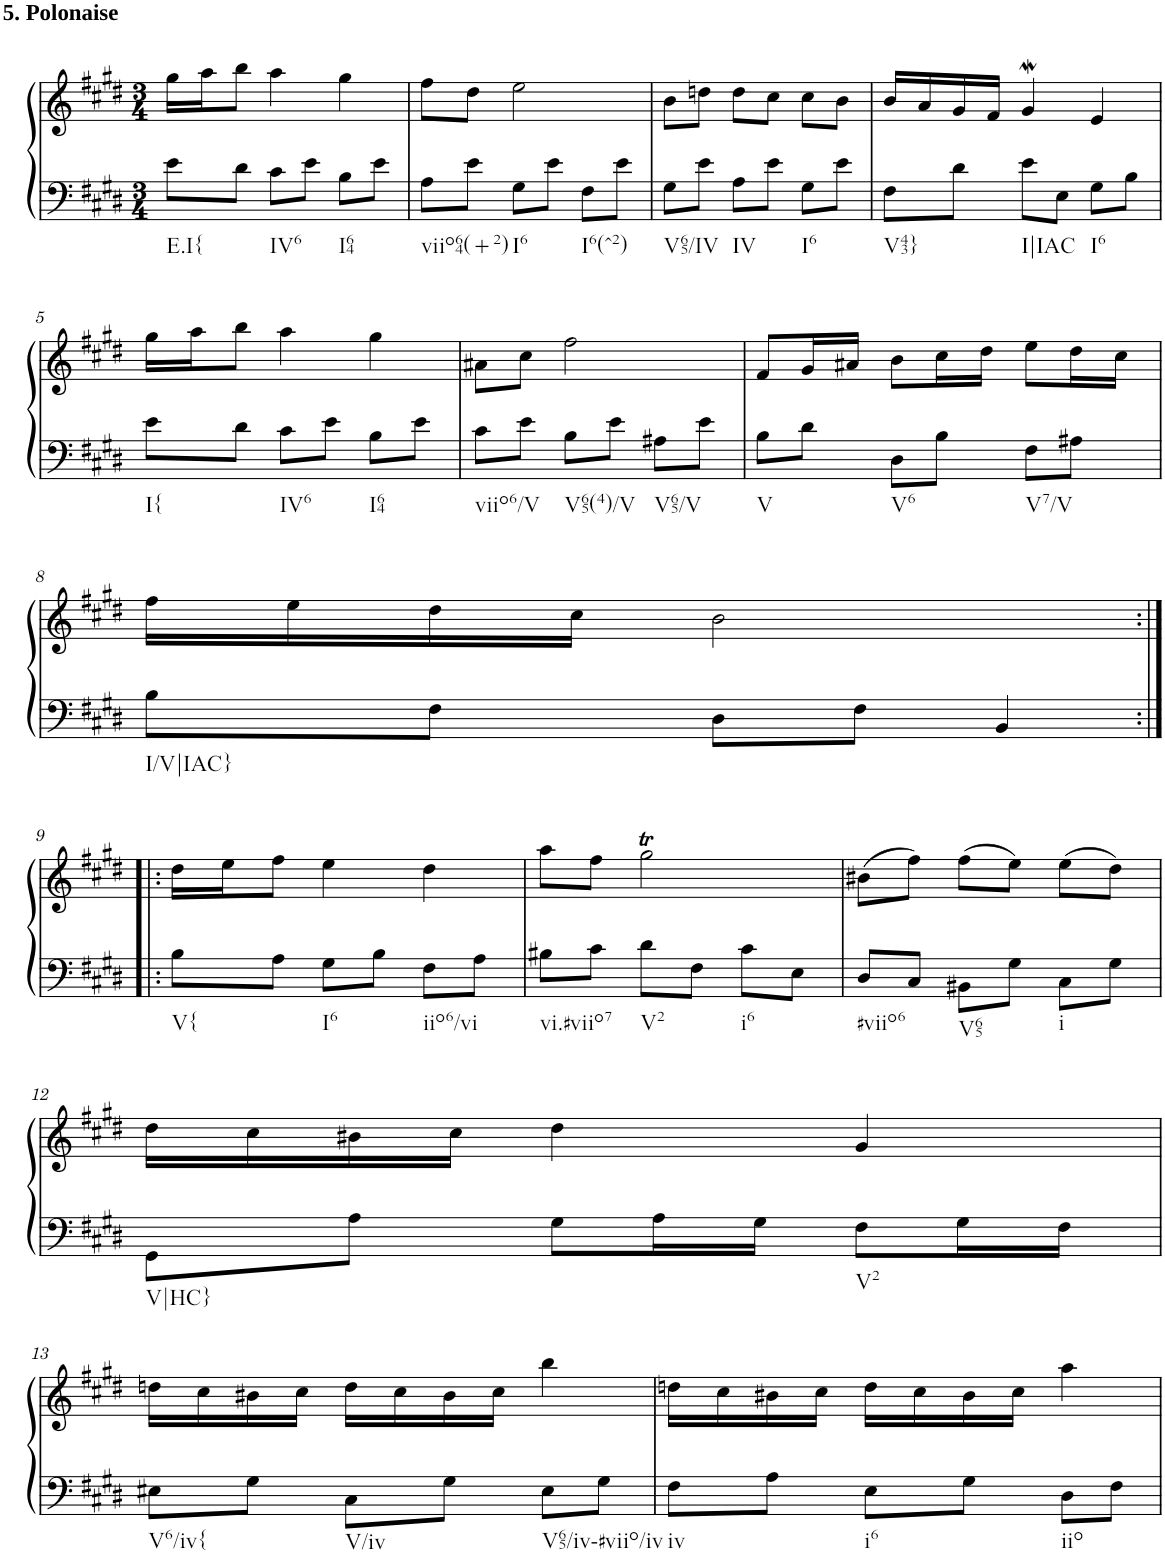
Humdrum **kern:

**kern	**kern
*part1	*part1
*staff2	*staff1
*I"Klavier linke Hand	*
*clefF4	*clefG2
*k[f#c#g#d#]	*k[f#c#g#d#]
*M3/4	*M3/4
=1	=1
!	!LO:TX:a:B:t=5. Polonaise
!LO:TX:b:t=E.I{	!
8e\L	16gg#\LL
.	16aa\J
8d#\J	8bb\J
!LO:TX:b:t=IV6	!
8c#\L	4aa\
8e\J	.
!LO:TX:b:t=I64	!
8B\L	4gg#\
8e\J	.
=2	=2
!LO:TX:b:t=viio64(+2)	!
8A\L	8ff#\L
8e\J	8dd#\J
!LO:TX:b:t=I6	!
8G#\L	2ee\
8e\J	.
!LO:TX:b:t=I6(^2)	!
8F#\L	.
8e\J	.
=3	=3
!LO:TX:b:t=V65/IV	!
8G#\L	8b\L
8e\J	8ddn\J
!LO:TX:b:t=IV	!
8A\L	8dd\L
8e\J	8cc#\J
!LO:TX:b:t=I6	!
8G#\L	8cc#\L
8e\J	8b\J
=4	=4
!LO:TX:b:t=V43}	!
8F#\L	16b/LL
.	16a/
8d#\J	16g#/
.	16f#/JJ
!LO:TX:b:t=I|IAC	!
8e\L	4g#W/
8E\J	.
!LO:TX:b:t=I6	!
8G#\L	4e/
8B\J	.
!!LO:LB:g=z
=5	=5
!LO:TX:b:t=I{	!
8e\L	16gg#\LL
.	16aa\J
8d#\J	8bb\J
!LO:TX:b:t=IV6	!
8c#\L	4aa\
8e\J	.
!LO:TX:b:t=I64	!
8B\L	4gg#\
8e\J	.
=6	=6
!LO:TX:b:t=viio6/V	!
8c#\L	8a#X\L
8e\J	8cc#\J
!LO:TX:b:t=V65(4)/V	!
8B\L	2ff#\
8e\J	.
!LO:TX:b:t=V65/V	!
8A#X\L	.
8e\J	.
=7	=7
!LO:TX:b:t=V	!
8B\L	8f#/L
8d#\J	16g#/L
.	16a#X/JJ
!LO:TX:b:t=V6	!
8D#\L	8b\L
8B\J	16cc#\L
.	16dd#\JJ
!LO:TX:b:t=V7/V	!
8F#\L	8ee\L
8A#X\J	16dd#\L
.	16cc#\JJ
!!LO:LB:g=z
=8	=8
!LO:TX:b:t=I/V|IAC}	!
8B\L	16ff#\LL
.	16ee\
8F#\J	16dd#\
.	16cc#\JJ
8D#\L	2b\
8F#\J	.
4BB/	.
!!LO:LB:g=z
=9:|!|:	=9:|!|:
!LO:TX:b:t=V{	!
8B\L	16dd#\LL
.	16ee\J
8A\J	8ff#\J
!LO:TX:b:t=I6	!
8G#\L	4ee\
8B\J	.
!LO:TX:b:t=iio6/vi	!
8F#\L	4dd#\
8A\J	.
=10	=10
!LO:TX:b:t=vi.#viio7	!
8B#X\L	8aa\L
8c#\J	8ff#\J
!LO:TX:b:t=V2	!
8d#\L	2gg#t\
8F#\J	.
!LO:TX:b:t=i6	!
8c#\L	.
8E\J	.
=11	=11
!LO:TX:b:t=#viio6	!
8D#/L	(8b#X\L
8C#/J	8ff#\J)
!LO:TX:b:t=V65	!
8BB#X\L	(8ff#\L
8G#\J	8ee\J)
!LO:TX:b:t=i	!
8C#\L	(8ee\L
8G#\J	8dd#\J)
!!LO:LB:g=z
=12	=12
!LO:TX:b:t=V|HC}	!
8GG#\L	16dd#\LL
.	16cc#\
8A\J	16b#X\
.	16cc#\JJ
8G#\L	4dd#\
16A\L	.
16G#\JJ	.
!LO:TX:b:t=V2	!
8F#\L	4g#/
16G#\L	.
16F#\JJ	.
!!LO:LB:g=z
=13	=13
!LO:TX:b:t=V6/iv{	!
8E#X\L	16ddn\LL
.	16cc#\
8G#\J	16b#X\
.	16cc#\JJ
!LO:TX:b:t=V/iv	!
8C#\L	16dd\LL
.	16cc#\
8G#\J	16b#\
.	16cc#\JJ
!LO:TX:b:t=V65/iv-#viio/iv	!
8E#\L	4bb\
8G#\J	.
=14	=14
!LO:TX:b:t=iv	!
8F#\L	16ddn\LL
.	16cc#\
8A\J	16b#X\
.	16cc#\JJ
!LO:TX:b:t=i6	!
8E\L	16dd\LL
.	16cc#\
8G#\J	16b#\
.	16cc#\JJ
!LO:TX:b:t=iio	!
8D#\L	4aa\
8F#\J	.
=	=
*-	*-
